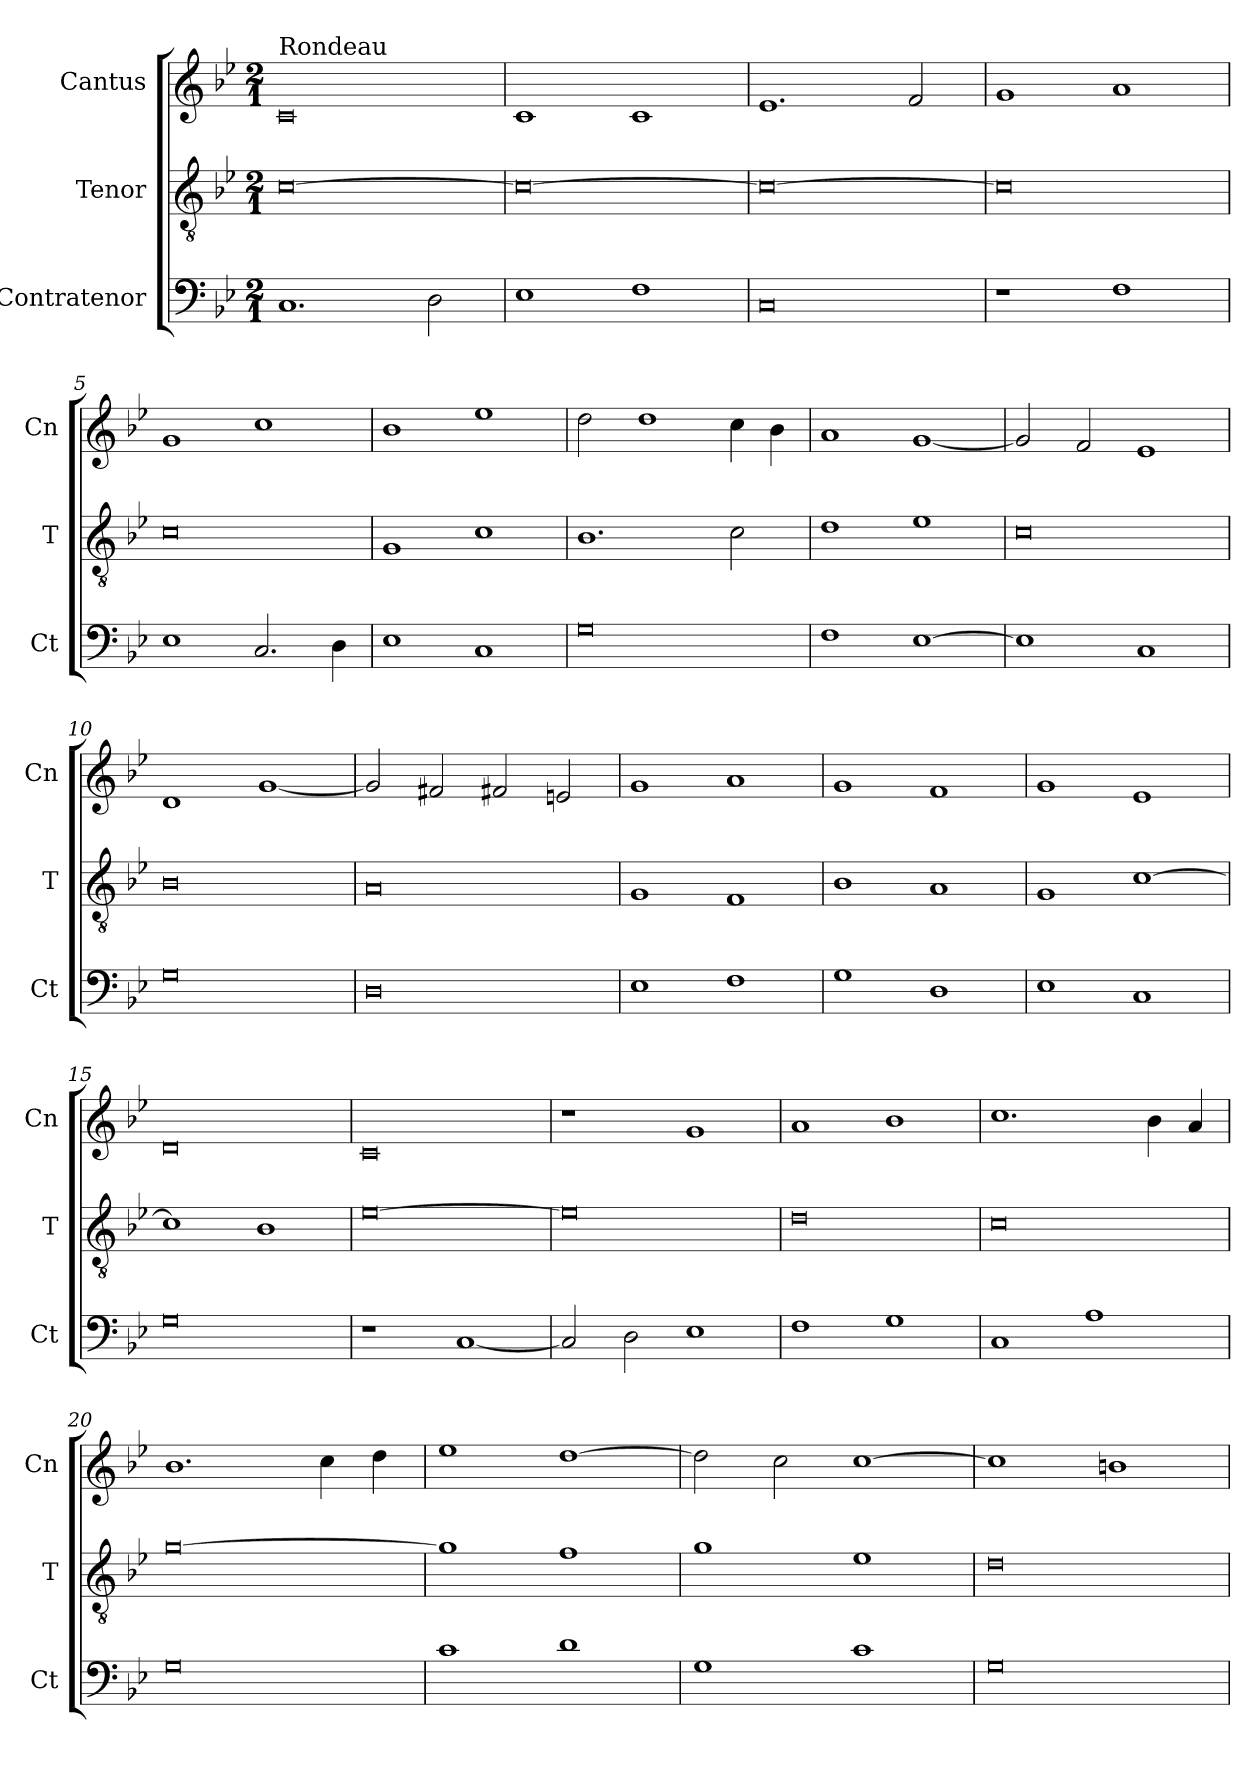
**kern	**kern	**kern
*part3	*part2	*part1
*staff3	*staff2	*staff1
*I"Contratenor	*I"Tenor	*I"Cantus
*I'Ct	*I'T	*I'Cn
*clefF4	*clefGv2	*clefG2
*k[b-e-]	*k[b-e-]	*k[b-e-]
*M2/1	*M2/1	*M2/1
=1	=1	=1
!	!	!LO:TX:a:t=Rondeau
1.C	[0c	0c
2D\	.	.
=2	=2	=2
1E-	0c_	1c
1F	.	1c
=3	=3	=3
0C	0c_	1.e-
.	.	2f/
=4	=4	=4
1r	0c]	1g
1F	.	1a
=5	=5	=5
1E-	0c	1g
2.C/	.	1cc
4D\	.	.
=6	=6	=6
1E-	1G	1b-
1C	1c	1ee-
=7	=7	=7
0G	1.B-	2dd\
.	.	1dd
.	2c\	4cc\
.	.	4b-\
=8	=8	=8
1F	1d	1a
[1E-	1e-	[1g
=9	=9	=9
1E-]	0c	2g/]
.	.	2f/
1C	.	1e-
=10	=10	=10
0G	0B-	1d
.	.	[1g
=11	=11	=11
0D	0A	2g/]
.	.	2f#X/
.	.	2f#X/
.	.	2en/
=12	=12	=12
1E-	1G	1g
1F	1F	1a
=13	=13	=13
1G	1B-	1g
1D	1A	1f
=14	=14	=14
1E-	1G	1g
1C	[1c	1e-
=15	=15	=15
0G	1c]	0d
.	1B-	.
=16	=16	=16
1r	[0e-	0c
[1C	.	.
=17	=17	=17
2C/]	0e-]	1r
2D\	.	.
1E-	.	1g
=18	=18	=18
1F	0d	1a
1G	.	1b-
=19	=19	=19
1C	0c	1.cc
1A	.	.
.	.	4b-\
.	.	4a/
=20	=20	=20
0G	[0g	1.b-
.	.	4cc\
.	.	4dd\
=21	=21	=21
1c	1g]	1ee-
1d	1f	[1dd
=22	=22	=22
1G	1g	2dd\]
.	.	2cc\
1c	1e-	[1cc
=23	=23	=23
0G	0d	1cc]
.	.	1bn
=	=	=
*-	*-	*-
